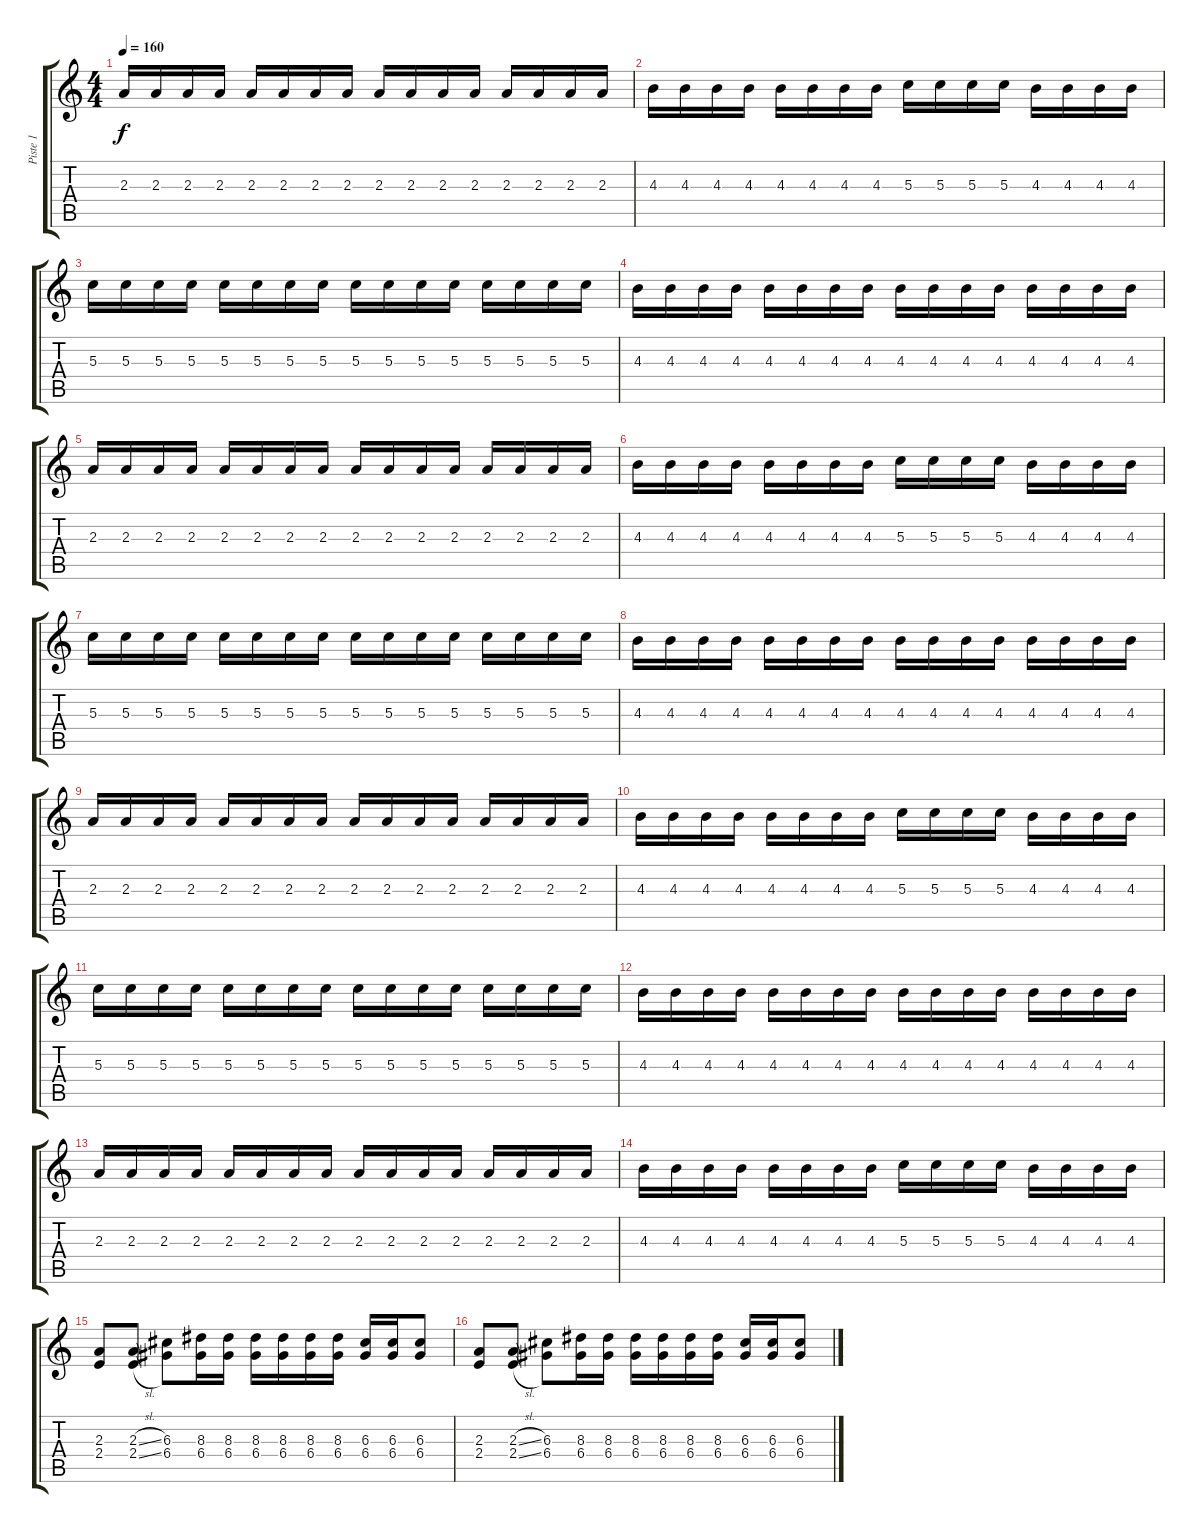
\track ("Piste 1" "Piste 1") {instrument distortionguitar}
\staff {score tabs}
\tuning (E4 B3 G3 D3 A2 E2) {hide}
\ts (4 4)
\tempo 160
\clef g2
\ks c
2.3.16{dy f} 2.3.16 2.3.16 2.3.16 2.3.16 2.3.16 2.3.16 2.3.16 2.3.16 2.3.16 2.3.16 2.3.16 2.3.16 2.3.16 2.3.16 2.3.16 |
4.3.16 4.3.16 4.3.16 4.3.16 4.3.16 4.3.16 4.3.16 4.3.16 5.3.16 5.3.16 5.3.16 5.3.16 4.3.16 4.3.16 4.3.16 4.3.16 |
5.3.16 5.3.16 5.3.16 5.3.16 5.3.16 5.3.16 5.3.16 5.3.16 5.3.16 5.3.16 5.3.16 5.3.16 5.3.16 5.3.16 5.3.16 5.3.16 |
4.3.16 4.3.16 4.3.16 4.3.16 4.3.16 4.3.16 4.3.16 4.3.16 4.3.16 4.3.16 4.3.16 4.3.16 4.3.16 4.3.16 4.3.16 4.3.16 |
2.3.16 2.3.16 2.3.16 2.3.16 2.3.16 2.3.16 2.3.16 2.3.16 2.3.16 2.3.16 2.3.16 2.3.16 2.3.16 2.3.16 2.3.16 2.3.16 |
4.3.16 4.3.16 4.3.16 4.3.16 4.3.16 4.3.16 4.3.16 4.3.16 5.3.16 5.3.16 5.3.16 5.3.16 4.3.16 4.3.16 4.3.16 4.3.16 |
5.3.16 5.3.16 5.3.16 5.3.16 5.3.16 5.3.16 5.3.16 5.3.16 5.3.16 5.3.16 5.3.16 5.3.16 5.3.16 5.3.16 5.3.16 5.3.16 |
4.3.16 4.3.16 4.3.16 4.3.16 4.3.16 4.3.16 4.3.16 4.3.16 4.3.16 4.3.16 4.3.16 4.3.16 4.3.16 4.3.16 4.3.16 4.3.16 |
2.3.16 2.3.16 2.3.16 2.3.16 2.3.16 2.3.16 2.3.16 2.3.16 2.3.16 2.3.16 2.3.16 2.3.16 2.3.16 2.3.16 2.3.16 2.3.16 |
4.3.16 4.3.16 4.3.16 4.3.16 4.3.16 4.3.16 4.3.16 4.3.16 5.3.16 5.3.16 5.3.16 5.3.16 4.3.16 4.3.16 4.3.16 4.3.16 |
5.3.16 5.3.16 5.3.16 5.3.16 5.3.16 5.3.16 5.3.16 5.3.16 5.3.16 5.3.16 5.3.16 5.3.16 5.3.16 5.3.16 5.3.16 5.3.16 |
4.3.16 4.3.16 4.3.16 4.3.16 4.3.16 4.3.16 4.3.16 4.3.16 4.3.16 4.3.16 4.3.16 4.3.16 4.3.16 4.3.16 4.3.16 4.3.16 |
2.3.16 2.3.16 2.3.16 2.3.16 2.3.16 2.3.16 2.3.16 2.3.16 2.3.16 2.3.16 2.3.16 2.3.16 2.3.16 2.3.16 2.3.16 2.3.16 |
4.3.16 4.3.16 4.3.16 4.3.16 4.3.16 4.3.16 4.3.16 4.3.16 5.3.16 5.3.16 5.3.16 5.3.16 4.3.16 4.3.16 4.3.16 4.3.16 |
(2.3 2.4).8 (2.3{sl} 2.4{sl}).8 (6.3 6.4).8 (8.3 6.4).16 (8.3 6.4).16 (8.3 6.4).16 (8.3 6.4).16 (8.3 6.4).16 (8.3 6.4).16 (6.3 6.4).16 (6.3 6.4).16 (6.3 6.4).8 |
(2.3 2.4).8 (2.3{sl} 2.4{sl}).8 (6.3 6.4).8 (8.3 6.4).16 (8.3 6.4).16 (8.3 6.4).16 (8.3 6.4).16 (8.3 6.4).16 (8.3 6.4).16 (6.3 6.4).16 (6.3 6.4).16 (6.3 6.4).8
